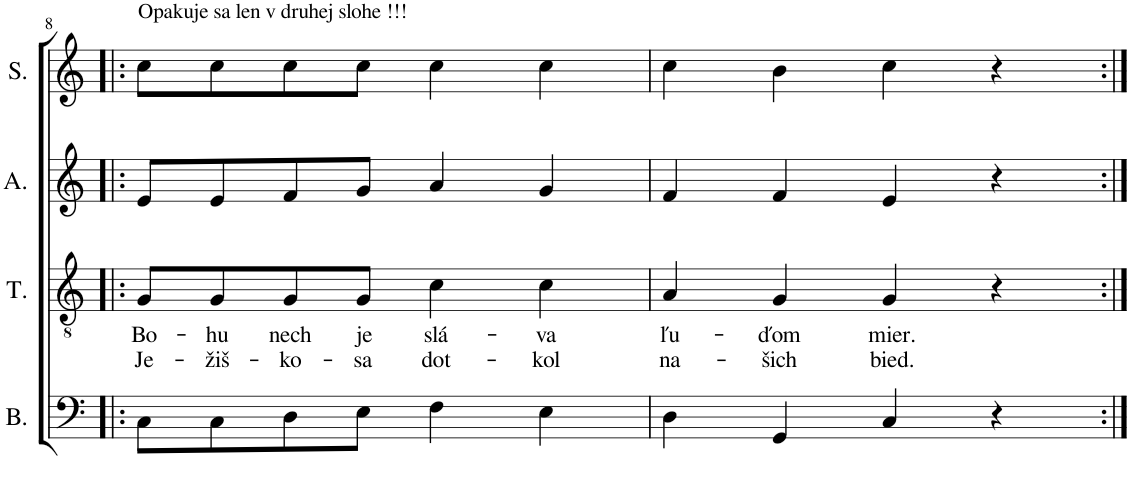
**kern	**kern	**text	**text	**kern	**kern
*part4	*part3	*part3	*part3	*part2	*part1
*staff4	*staff3	*staff3	*staff3	*staff2	*staff1
*I"Bass	*I"Tenor	*	*	*I"Alto	*I"Soprano
*I'B.	*I'T.	*	*	*I'A.	*I'S.
!!LO:PB:g=z
*clefF4	*clefGv2	*	*	*clefG2	*clefG2
*k[]	*k[]	*	*	*k[]	*k[]
*M4/4	*M4/4	*	*	*M4/4	*M4/4
=8!|:	=8!|:	=8!|:	=8!|:	=8!|:	=8!|:
!	!	!	!	!	!LO:TX:a:t=Opakuje sa len v druhej slohe !!!
!	!	!LO:LY:b	!LO:LY:b	!	!
8C\L	8G/L	Bo-	Je-	8e/L	8cc\L
!	!	!LO:LY:b	!LO:LY:b	!	!
8C\	8G/	-hu	-žiš-	8e/	8cc\
!	!	!LO:LY:b	!LO:LY:b	!	!
8D\	8G/	nech	-ko-	8f/	8cc\
!	!	!LO:LY:b	!LO:LY:b	!	!
8E\J	8G/J	je	-sa	8g/J	8cc\J
!	!	!LO:LY:b	!LO:LY:b	!	!
4F\	4c\	slá-	dot-	4a/	4cc\
!	!	!LO:LY:b	!LO:LY:b	!	!
4E\	4c\	-va	-kol	4g/	4cc\
=9	=9	=9	=9	=9	=9
!	!	!LO:LY:b	!LO:LY:b	!	!
4D\	4A/	ľu-	na-	4f/	4cc\
!	!	!LO:LY:b	!LO:LY:b	!	!
4GG/	4G/	-ďom	-šich	4f/	4b\
!	!	!LO:LY:b	!LO:LY:b	!	!
4C/	4G/	mier.	bied.	4e/	4cc\
4r	4r	.	.	4r	4r
=:|!	=:|!	=:|!	=:|!	=:|!	=:|!
*-	*-	*-	*-	*-	*-
